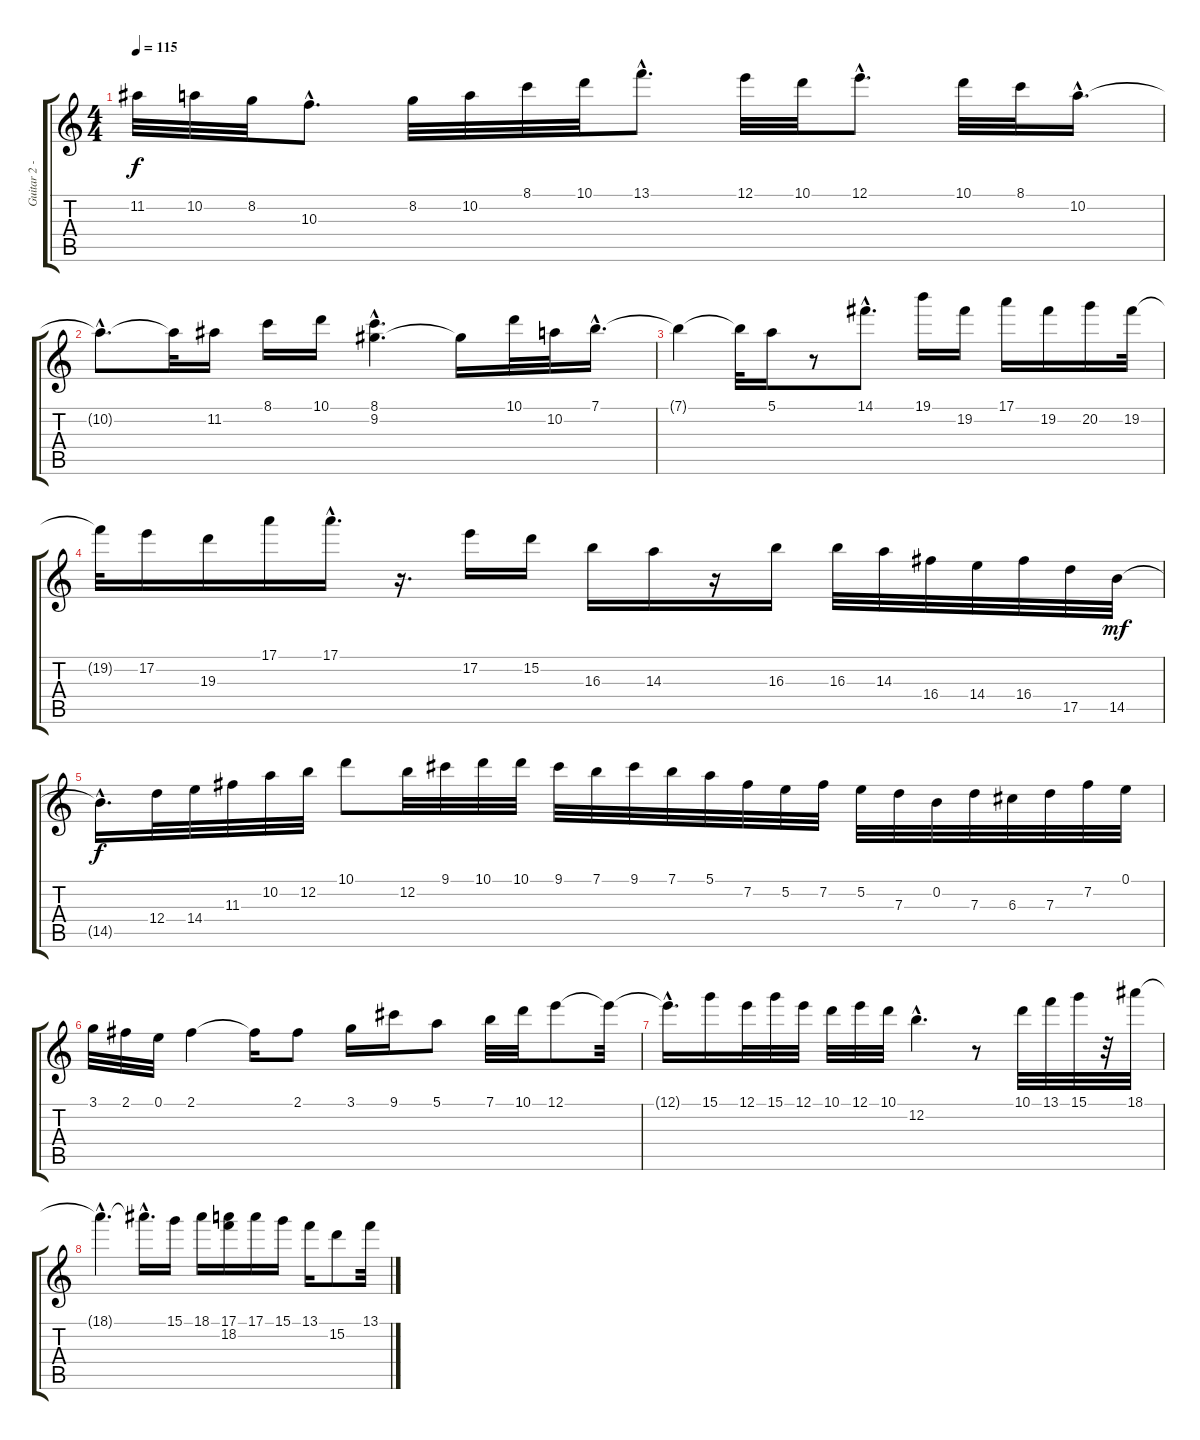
\track ("Guitar 2 - Petrucci" "Guitar 2 -") {instrument distortionguitar}
\staff {score tabs}
\tuning (E4 B3 G3 D3 A2 B1) {hide}
\ts (4 4)
\tempo 115
\clef g2
\ks c
11.2{t}.32{dy f} 10.2.32 8.2.32 10.3{hac}.8{d} 8.2.32 10.2.32 8.1.32 10.1.32 13.1{hac}.8{d} 12.1.32 10.1.32 12.1{hac}.8{d} 10.1.32 8.1.32 10.2{hac}.16{d} |
10.2{hac t}.8{d} 10.2{t}.32 11.2.16 8.1.16 10.1.16 (8.1 9.2{hac}).4{d} 9.2{t}.16 10.1.32 10.2.32 7.1{hac}.16{d} |
7.1{t}.4 7.1{t}.32 5.1.16 r.8 14.1{hac}.8{d} 19.1.16 19.2.16 17.1.16 19.2.16 20.2.16 19.2.32 |
19.2{t}.32 17.2.16 19.3.16 17.1.16 17.1{hac}.16{d} r.16{d} 17.2.16 15.2.16 16.3.16 14.3.16 r.16 16.3.16 16.3.32 14.3.32 16.4.32 14.4.32 16.4.32 17.5.32 14.5.32{dy mf} |
14.5{hac t}.16{d dy f} 12.4.32 14.4.32 11.3.32 10.2.32 12.2.32 10.1.8 12.2.32 9.1.32 10.1.32 10.1.32 9.1.32 7.1.32 9.1.32 7.1.32 5.1.32 7.2.32 5.2.32 7.2.32 5.2.32 7.3.32 0.2.32 7.3.32 6.3.32 7.3.32 7.2.32 0.1.32 |
3.1.32 2.1.32 0.1.32 2.1.4 2.1{t}.16 2.1.8 3.1.16 9.1.16 5.1.8 7.1.32 10.1.32 12.1.8 12.1{t}.32 |
12.1{hac t}.16{d} 15.1.16 12.1.32 15.1.32 12.1.32 10.1.32 12.1.32 10.1.32 12.2{hac}.4{d} r.8 10.1.32 13.1.32 15.1.32 r.32 18.1.32 |
18.1{hac t}.4{d} 18.1{hac t}.16{d} 15.1.16 18.1.16 (17.1 18.2).16 17.1.16 15.1.16 13.1.16 15.2.8 13.1.32
